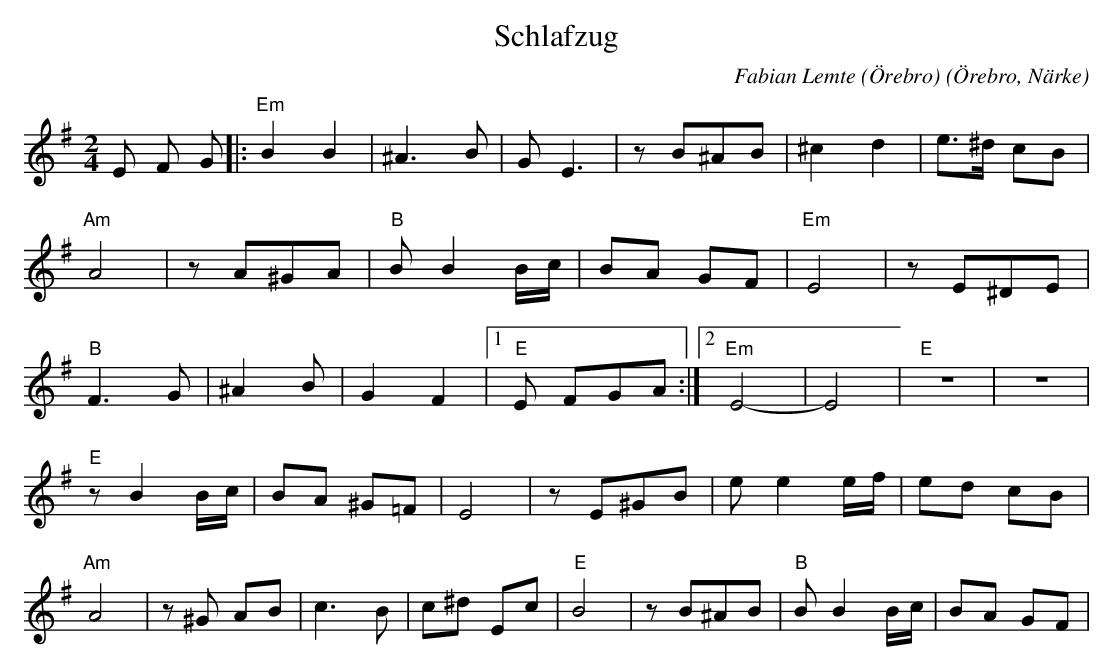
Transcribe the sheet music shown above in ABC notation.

X:1
T:Schlafzug
O:Örebro, Närke
C:Fabian Lemte (Örebro)
M:2/4
L:1/8
K:Em
E F G |:"Em" B2 B2 | ^A3B | GE3 | zB^AB | ^c2 d2 | e>^d cB |
"Am" A4 | zA^GA |"B" B B2 B/2c/2 | BA GF |"Em" E4 | zE^DE |
"B" F3G | ^A2 B | G2 F2 |1"E" E FGA :|2"Em" E4- | E4 |"E" z4 | z4 |
"E" zB2 B/2c/2 | BA ^G=F | E4 | zE^GB | e e2 e/2f/2| ed cB |
"Am" A4 | z^G AB | c3B | c^d Ec |"E" B4 | zB^AB |"B" B B2 B/2c/2 | BA GF |
